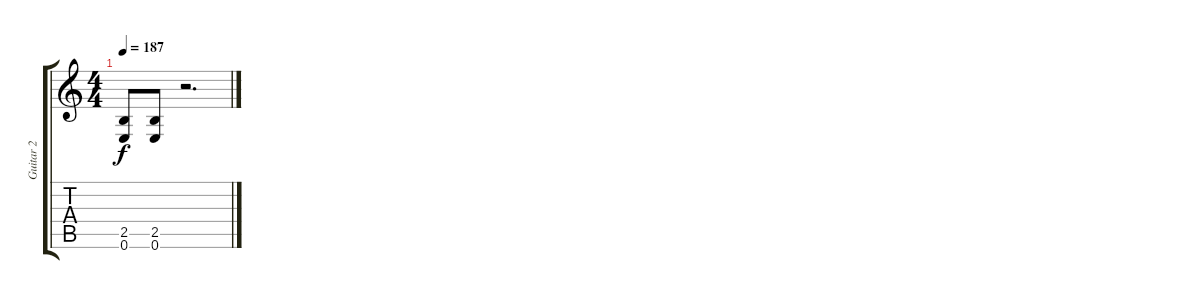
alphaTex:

\track ("Guitar 2" "Guitar 2") {instrument distortionguitar}
\staff {score tabs}
\tuning (E4 B3 G3 D3 A2 E2) {hide}
\ts (4 4)
\tempo 187
\clef g2
\ks c
(2.5 0.6).8{dy f} (2.5 0.6).8 r.2{d}
